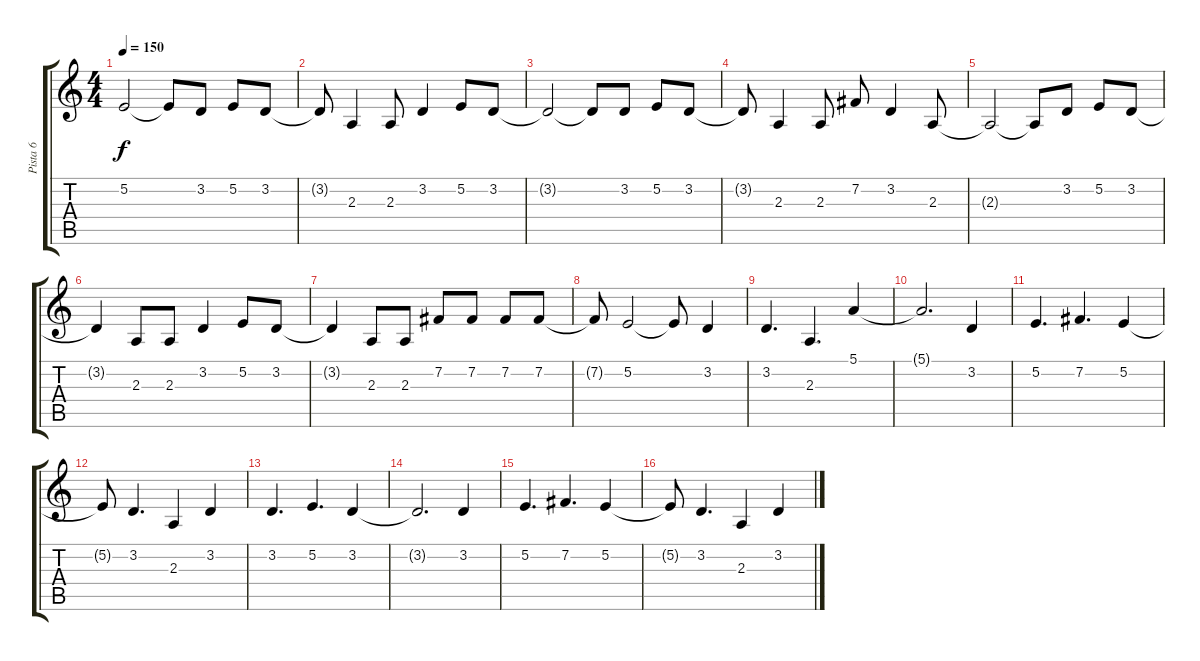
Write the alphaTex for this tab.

\track ("Pista 6" "Pista 6") {instrument electricgrandpiano}
\staff {score tabs}
\tuning (E4 B3 G3 D3 A2 E2) {hide}
\ts (4 4)
\tempo 150
\clef g2
\ks c
5.2{t}.2{dy f} 5.2{t}.8 3.2.8 5.2.8 3.2.8 |
3.2{t}.8 2.3.4 2.3.8 3.2.4 5.2.8 3.2.8 |
3.2{t}.2 3.2{t}.8 3.2.8 5.2.8 3.2.8 |
3.2{t}.8 2.3.4 2.3.8 7.2.8 3.2.4 2.3.8 |
2.3{t}.2 2.3{t}.8 3.2.8 5.2.8 3.2.8 |
3.2{t}.4 2.3.8 2.3.8 3.2.4 5.2.8 3.2.8 |
3.2{t}.4 2.3.8 2.3.8 7.2.8 7.2.8 7.2.8 7.2.8 |
7.2{t}.8 5.2.2 5.2{t}.8 3.2.4 |
3.2.4{d} 2.3.4{d} 5.1.4 |
5.1{t}.2{d} 3.2.4 |
5.2.4{d} 7.2.4{d} 5.2.4 |
5.2{t}.8 3.2.4{d} 2.3.4 3.2.4 |
3.2.4{d} 5.2.4{d} 3.2.4 |
3.2{t}.2{d} 3.2.4 |
5.2.4{d} 7.2.4{d} 5.2.4 |
5.2{t}.8 3.2.4{d} 2.3.4 3.2.4
